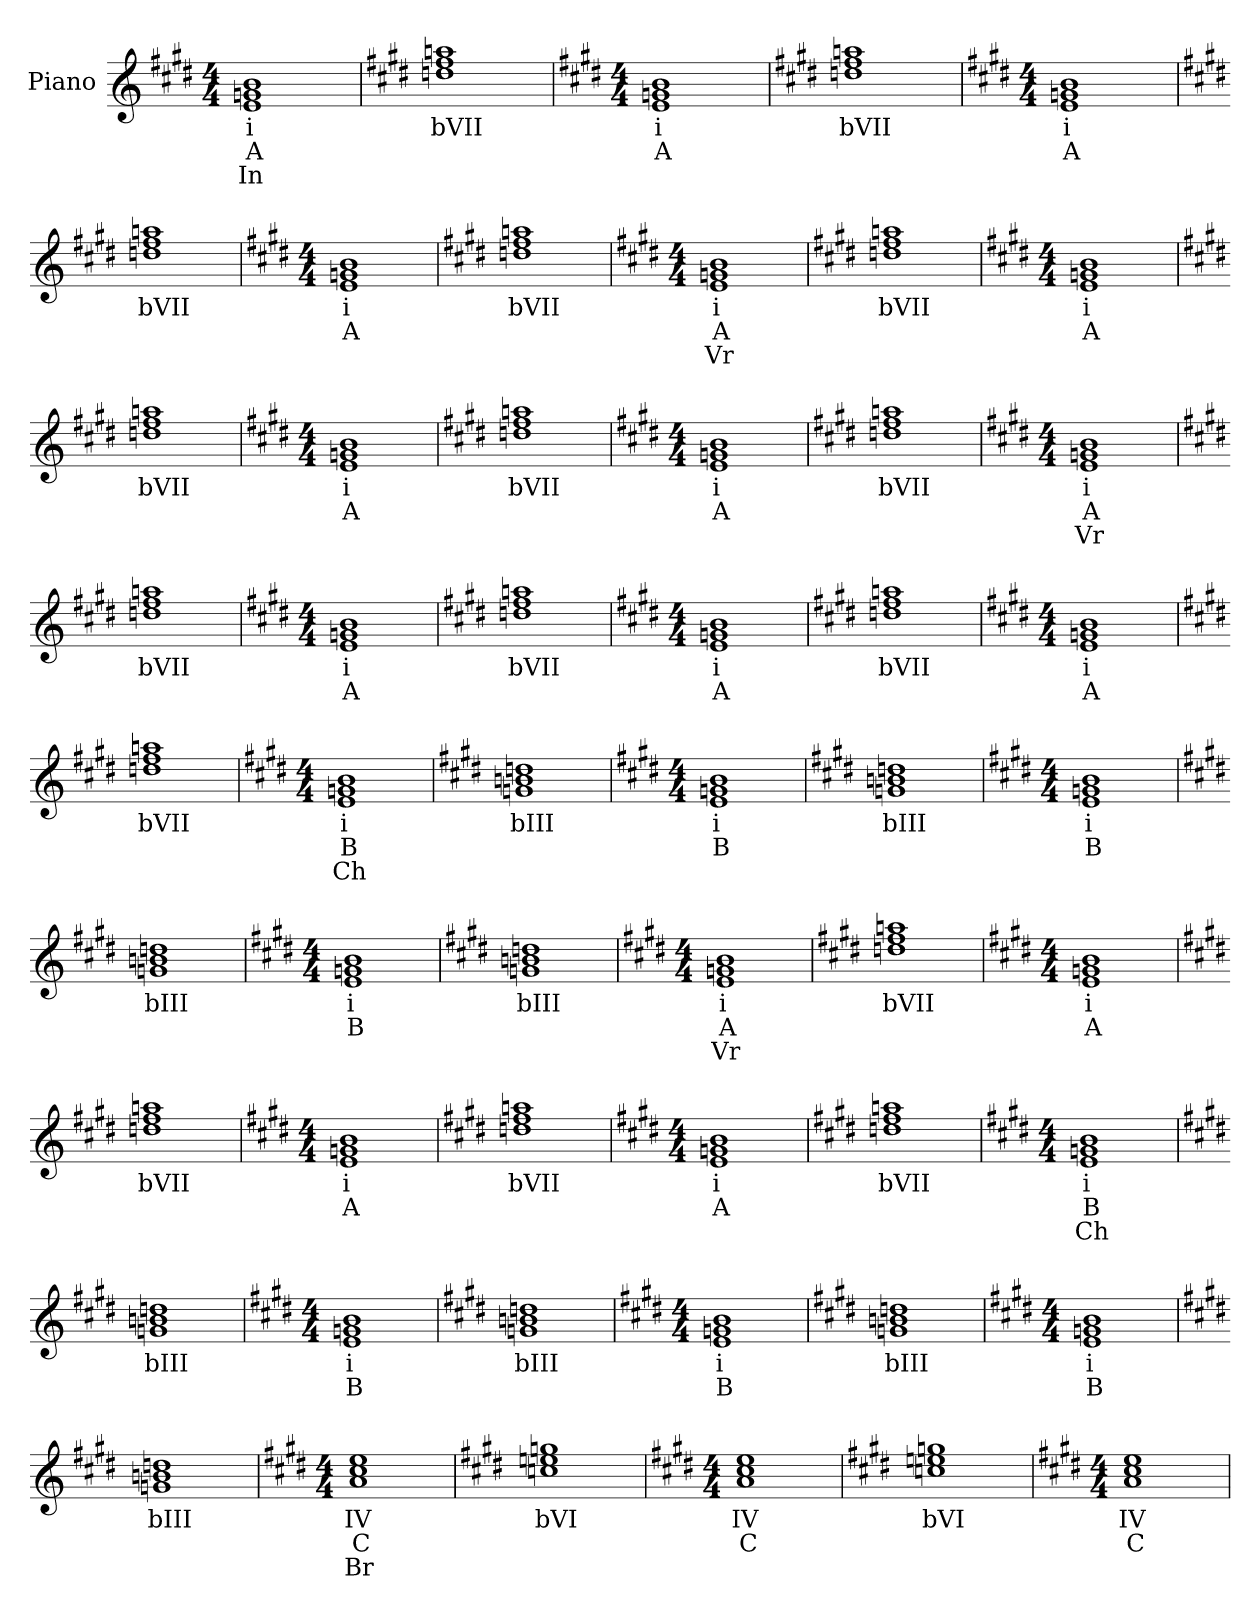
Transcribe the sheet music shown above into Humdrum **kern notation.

**kern	**text	**text	**text
*part1	*part1	*part1	*part1
*staff1	*staff1	*staff1	*staff1
*I"Piano	*	*	*
*I'Pno	*	*	*
*k[f#c#g#d#]	*	*	*
*E:	*	*	*
*M4/4	*	*	*
=	=	=	=
1e 1gn 1b	i	A	In
=	=	=	=
*k[f#c#g#d#]	*	*	*
*E:	*	*	*
1ddn 1ff# 1aan	bVII	.	.
=	=	=	=
*k[f#c#g#d#]	*	*	*
*E:	*	*	*
*M4/4	*	*	*
1e 1gn 1b	i	A	.
=	=	=	=
*k[f#c#g#d#]	*	*	*
*E:	*	*	*
1ddn 1ff# 1aan	bVII	.	.
=	=	=	=
*k[f#c#g#d#]	*	*	*
*E:	*	*	*
*M4/4	*	*	*
1e 1gn 1b	i	A	.
=	=	=	=
*k[f#c#g#d#]	*	*	*
*E:	*	*	*
1ddn 1ff# 1aan	bVII	.	.
=	=	=	=
*k[f#c#g#d#]	*	*	*
*E:	*	*	*
*M4/4	*	*	*
1e 1gn 1b	i	A	.
=	=	=	=
*k[f#c#g#d#]	*	*	*
*E:	*	*	*
1ddn 1ff# 1aan	bVII	.	.
=	=	=	=
*k[f#c#g#d#]	*	*	*
*E:	*	*	*
*M4/4	*	*	*
1e 1gn 1b	i	A	Vr
=	=	=	=
*k[f#c#g#d#]	*	*	*
*E:	*	*	*
1ddn 1ff# 1aan	bVII	.	.
=	=	=	=
*k[f#c#g#d#]	*	*	*
*E:	*	*	*
*M4/4	*	*	*
1e 1gn 1b	i	A	.
=	=	=	=
*k[f#c#g#d#]	*	*	*
*E:	*	*	*
1ddn 1ff# 1aan	bVII	.	.
=	=	=	=
*k[f#c#g#d#]	*	*	*
*E:	*	*	*
*M4/4	*	*	*
1e 1gn 1b	i	A	.
=	=	=	=
*k[f#c#g#d#]	*	*	*
*E:	*	*	*
1ddn 1ff# 1aan	bVII	.	.
=	=	=	=
*k[f#c#g#d#]	*	*	*
*E:	*	*	*
*M4/4	*	*	*
1e 1gn 1b	i	A	.
=	=	=	=
*k[f#c#g#d#]	*	*	*
*E:	*	*	*
1ddn 1ff# 1aan	bVII	.	.
=	=	=	=
*k[f#c#g#d#]	*	*	*
*E:	*	*	*
*M4/4	*	*	*
1e 1gn 1b	i	A	Vr
=	=	=	=
*k[f#c#g#d#]	*	*	*
*E:	*	*	*
1ddn 1ff# 1aan	bVII	.	.
=	=	=	=
*k[f#c#g#d#]	*	*	*
*E:	*	*	*
*M4/4	*	*	*
1e 1gn 1b	i	A	.
=	=	=	=
*k[f#c#g#d#]	*	*	*
*E:	*	*	*
1ddn 1ff# 1aan	bVII	.	.
=	=	=	=
*k[f#c#g#d#]	*	*	*
*E:	*	*	*
*M4/4	*	*	*
1e 1gn 1b	i	A	.
=	=	=	=
*k[f#c#g#d#]	*	*	*
*E:	*	*	*
1ddn 1ff# 1aan	bVII	.	.
=	=	=	=
*k[f#c#g#d#]	*	*	*
*E:	*	*	*
*M4/4	*	*	*
1e 1gn 1b	i	A	.
=	=	=	=
*k[f#c#g#d#]	*	*	*
*E:	*	*	*
1ddn 1ff# 1aan	bVII	.	.
=	=	=	=
*k[f#c#g#d#]	*	*	*
*E:	*	*	*
*M4/4	*	*	*
1e 1gn 1b	i	B	Ch
=	=	=	=
*k[f#c#g#d#]	*	*	*
*E:	*	*	*
1gn 1bn 1ddn	bIII	.	.
=	=	=	=
*k[f#c#g#d#]	*	*	*
*E:	*	*	*
*M4/4	*	*	*
1e 1gn 1b	i	B	.
=	=	=	=
*k[f#c#g#d#]	*	*	*
*E:	*	*	*
1gn 1bn 1ddn	bIII	.	.
=	=	=	=
*k[f#c#g#d#]	*	*	*
*E:	*	*	*
*M4/4	*	*	*
1e 1gn 1b	i	B	.
=	=	=	=
*k[f#c#g#d#]	*	*	*
*E:	*	*	*
1gn 1bn 1ddn	bIII	.	.
=	=	=	=
*k[f#c#g#d#]	*	*	*
*E:	*	*	*
*M4/4	*	*	*
1e 1gn 1b	i	B	.
=	=	=	=
*k[f#c#g#d#]	*	*	*
*E:	*	*	*
1gn 1bn 1ddn	bIII	.	.
=	=	=	=
*k[f#c#g#d#]	*	*	*
*E:	*	*	*
*M4/4	*	*	*
1e 1gn 1b	i	A	Vr
=	=	=	=
*k[f#c#g#d#]	*	*	*
*E:	*	*	*
1ddn 1ff# 1aan	bVII	.	.
=	=	=	=
*k[f#c#g#d#]	*	*	*
*E:	*	*	*
*M4/4	*	*	*
1e 1gn 1b	i	A	.
=	=	=	=
*k[f#c#g#d#]	*	*	*
*E:	*	*	*
1ddn 1ff# 1aan	bVII	.	.
=	=	=	=
*k[f#c#g#d#]	*	*	*
*E:	*	*	*
*M4/4	*	*	*
1e 1gn 1b	i	A	.
=	=	=	=
*k[f#c#g#d#]	*	*	*
*E:	*	*	*
1ddn 1ff# 1aan	bVII	.	.
=	=	=	=
*k[f#c#g#d#]	*	*	*
*E:	*	*	*
*M4/4	*	*	*
1e 1gn 1b	i	A	.
=	=	=	=
*k[f#c#g#d#]	*	*	*
*E:	*	*	*
1ddn 1ff# 1aan	bVII	.	.
=	=	=	=
*k[f#c#g#d#]	*	*	*
*E:	*	*	*
*M4/4	*	*	*
1e 1gn 1b	i	B	Ch
=	=	=	=
*k[f#c#g#d#]	*	*	*
*E:	*	*	*
1gn 1bn 1ddn	bIII	.	.
=	=	=	=
*k[f#c#g#d#]	*	*	*
*E:	*	*	*
*M4/4	*	*	*
1e 1gn 1b	i	B	.
=	=	=	=
*k[f#c#g#d#]	*	*	*
*E:	*	*	*
1gn 1bn 1ddn	bIII	.	.
=	=	=	=
*k[f#c#g#d#]	*	*	*
*E:	*	*	*
*M4/4	*	*	*
1e 1gn 1b	i	B	.
=	=	=	=
*k[f#c#g#d#]	*	*	*
*E:	*	*	*
1gn 1bn 1ddn	bIII	.	.
=	=	=	=
*k[f#c#g#d#]	*	*	*
*E:	*	*	*
*M4/4	*	*	*
1e 1gn 1b	i	B	.
=	=	=	=
*k[f#c#g#d#]	*	*	*
*E:	*	*	*
1gn 1bn 1ddn	bIII	.	.
=	=	=	=
*k[f#c#g#d#]	*	*	*
*E:	*	*	*
*M4/4	*	*	*
1a 1cc# 1ee	IV	C	Br
=	=	=	=
*k[f#c#g#d#]	*	*	*
*E:	*	*	*
1ccn 1een 1ggn	bVI	.	.
=	=	=	=
*k[f#c#g#d#]	*	*	*
*E:	*	*	*
*M4/4	*	*	*
1a 1cc# 1ee	IV	C	.
=	=	=	=
*k[f#c#g#d#]	*	*	*
*E:	*	*	*
1ccn 1een 1ggn	bVI	.	.
=	=	=	=
*k[f#c#g#d#]	*	*	*
*E:	*	*	*
*M4/4	*	*	*
1a 1cc# 1ee	IV	C	.
=	=	=	=
*-	*-	*-	*-
